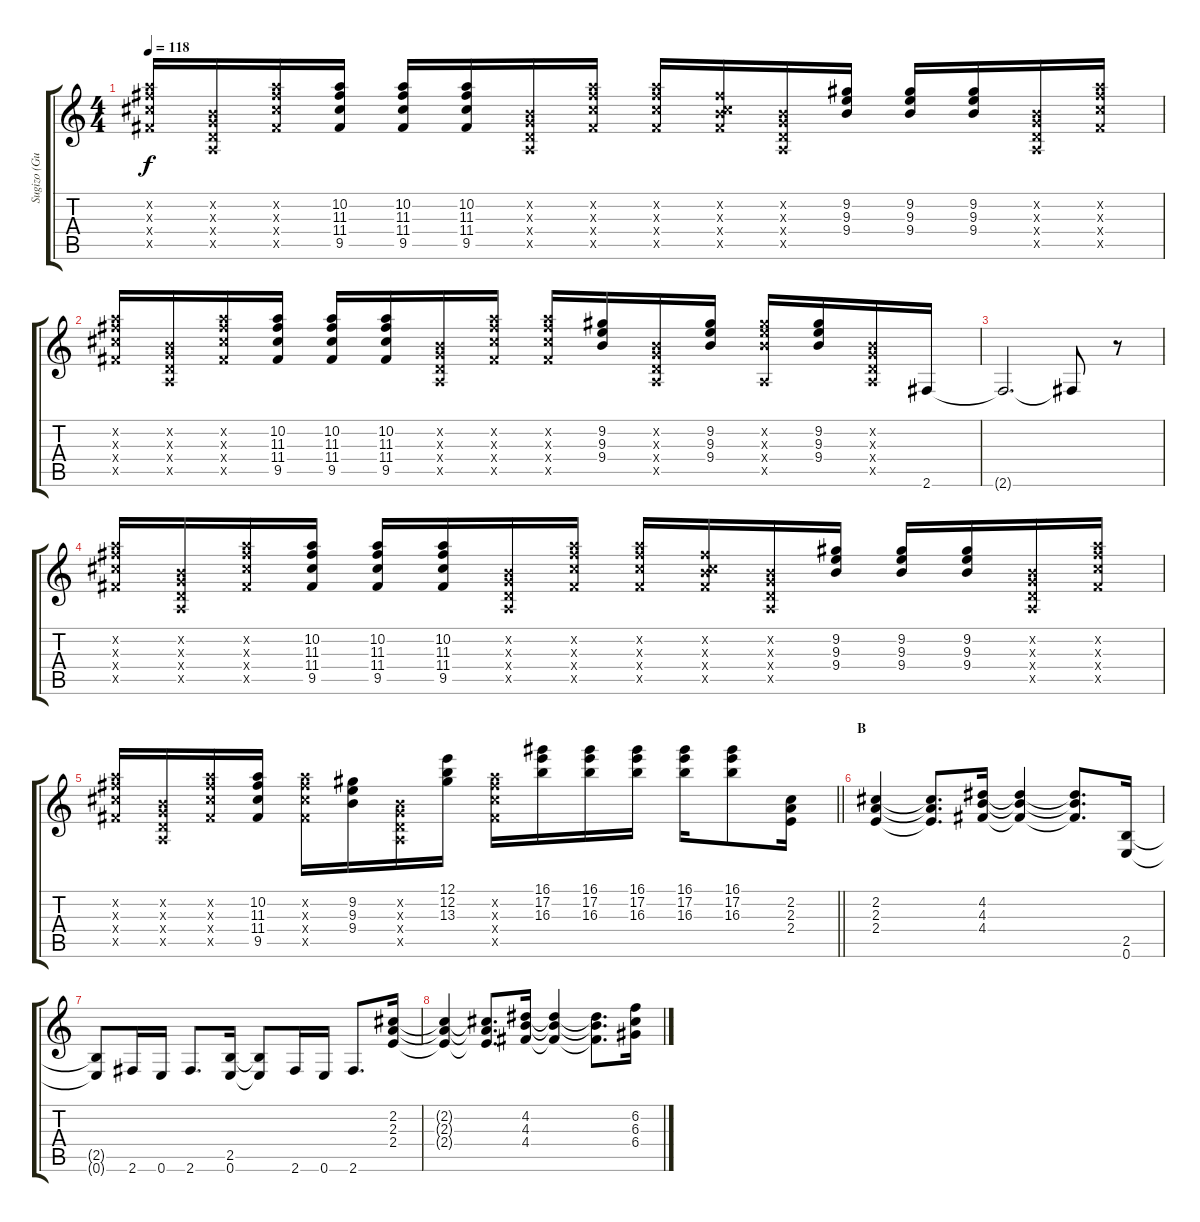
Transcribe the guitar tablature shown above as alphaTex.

\track ("Sugizo (Guitar 2)" "Sugizo (Gu") {instrument distortionguitar}
\staff {score tabs}
\tuning (E4 B3 G3 D3 A2 E2) {hide}
\ts (4 4)
\tempo 118
\clef g2
\ks c
(10.2{x} 11.3{x} 11.4{x} 9.5{x}).16{dy f} (0.2{x} 0.3{x} 0.4{x} 0.5{x}).16 (10.2{x} 11.3{x} 11.4{x} 9.5{x}).16 (10.2 11.3 11.4 9.5).16 (10.2 11.3 11.4 9.5).16 (10.2 11.3 11.4 9.5).16 (0.2{x} 0.3{x} 0.4{x} 0.5{x}).16 (10.2{x} 11.3{x} 11.4{x} 9.5{x}).16 (10.2{x} 11.3{x} 11.4{x} 9.5{x}).16 (0.2{x} 11.3{x} 11.4{x} 9.5{x}).16 (0.2{x} 0.3{x} 0.4{x} 0.5{x}).16 (9.2 9.3 9.4).16 (9.2 9.3 9.4).16 (9.2 9.3 9.4).16 (0.2{x} 0.3{x} 0.4{x} 0.5{x}).16 (10.2{x} 11.3{x} 11.4{x} 9.5{x}).16 |
(10.2{x} 11.3{x} 11.4{x} 9.5{x}).16 (0.2{x} 0.3{x} 0.4{x} 0.5{x}).16 (10.2{x} 11.3{x} 11.4{x} 9.5{x}).16 (10.2 11.3 11.4 9.5).16 (10.2 11.3 11.4 9.5).16 (10.2 11.3 11.4 9.5).16 (0.2{x} 0.3{x} 0.4{x} 0.5{x}).16 (10.2{x} 11.3{x} 11.4{x} 9.5{x}).16 (10.2{x} 11.3{x} 11.4{x} 9.5{x}).16 (9.2 9.3 9.4).16 (0.2{x} 0.3{x} 0.4{x} 0.5{x}).16 (9.2 9.3 9.4).16 (9.2{x} 9.3{x} 9.4{x} 0.5{x}).16 (9.2 9.3 9.4).16 (0.2{x} 0.3{x} 0.4{x} 0.5{x}).16 2.6.16 |
2.6{t}.2{d} 2.6{t}.8 r.8 |
(10.2{x} 11.3{x} 11.4{x} 9.5{x}).16 (0.2{x} 0.3{x} 0.4{x} 0.5{x}).16 (10.2{x} 11.3{x} 11.4{x} 9.5{x}).16 (10.2 11.3 11.4 9.5).16 (10.2 11.3 11.4 9.5).16 (10.2 11.3 11.4 9.5).16 (0.2{x} 0.3{x} 0.4{x} 0.5{x}).16 (10.2{x} 11.3{x} 11.4{x} 9.5{x}).16 (10.2{x} 11.3{x} 11.4{x} 9.5{x}).16 (0.2{x} 11.3{x} 11.4{x} 9.5{x}).16 (0.2{x} 0.3{x} 0.4{x} 0.5{x}).16 (9.2 9.3 9.4).16 (9.2 9.3 9.4).16 (9.2 9.3 9.4).16 (0.2{x} 0.3{x} 0.4{x} 0.5{x}).16 (10.2{x} 11.3{x} 11.4{x} 9.5{x}).16 |
\barLineRight lightlight
(10.2{x} 11.3{x} 11.4{x} 9.5{x}).16 (0.2{x} 0.3{x} 0.4{x} 0.5{x}).16 (10.2{x} 11.3{x} 11.4{x} 9.5{x}).16 (10.2 11.3 11.4 9.5).16 (10.2{x} 11.3{x} 11.4{x} 9.5{x}).16 (9.2 9.3 9.4).16 (0.2{x} 0.3{x} 0.4{x} 0.5{x}).16 (12.1 12.2 13.3).16 (10.2{x} 11.3{x} 11.4{x} 9.5{x}).16 (16.1 17.2 16.3).16 (16.1 17.2 16.3).16 (16.1 17.2 16.3).16 (16.1 17.2 16.3).16 (16.1 17.2 16.3).8 (2.2 2.3 2.4).16 |
\section ("" "B")
(2.2 2.3 2.4).4 (2.2{t} 2.3{t} 2.4{t}).8{d} (4.2 4.3 4.4).16 (4.2{t} 4.3{t} 4.4{t}).4 (4.2{t} 4.3{t} 4.4{t}).8{d} (2.5 0.6).16 |
(2.5{t} 0.6{t}).8 2.6.16 0.6.16 2.6.8{d} (2.5 0.6).16 (2.5{t} 0.6{t}).8 2.6.16 0.6.16 2.6.8{d} (2.2 2.3 2.4).16 |
(2.2{t} 2.3{t} 2.4{t}).4 (2.2{t} 2.3{t} 2.4{t}).8{d} (4.2 4.3 4.4).16 (4.2{t} 4.3{t} 4.4{t}).4 (4.2{t} 4.3{t} 4.4{t}).8{d} (6.2 6.3 6.4).16
